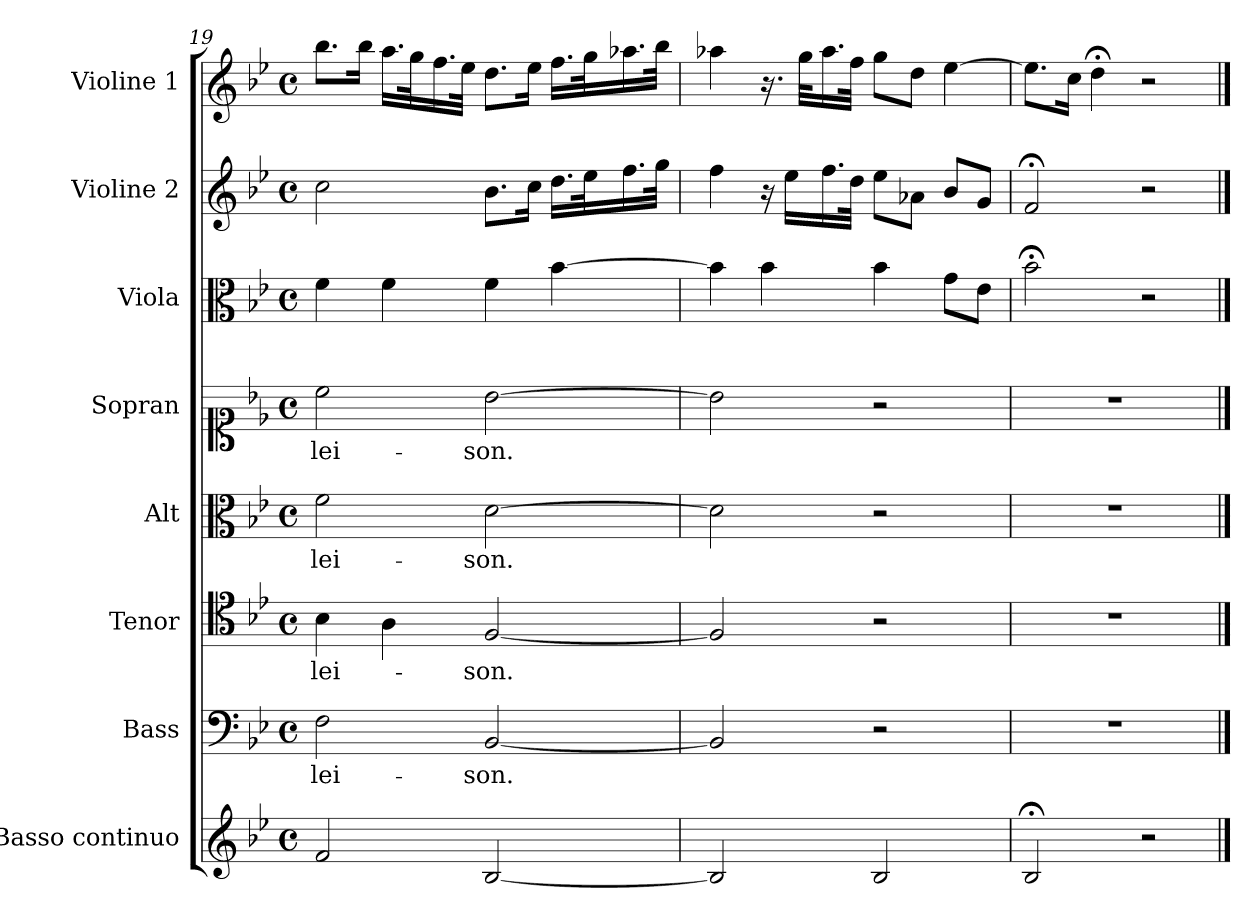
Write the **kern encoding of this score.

**kern	**kern	**text	**kern	**text	**kern	**text	**kern	**text	**kern	**kern	**kern
*part8	*part7	*part7	*part6	*part6	*part5	*part5	*part4	*part4	*part3	*part2	*part1
*staff8	*staff7	*staff7	*staff6	*staff6	*staff5	*staff5	*staff4	*staff4	*staff3	*staff2	*staff1
*I"Basso continuo	*I"Bass	*	*I"Tenor	*	*I"Alt	*	*I"Sopran	*	*I"Viola	*I"Violine 2	*I"Violine 1
*I'BC	*I'B	*	*I'T	*	*I'A	*	*I'S	*	*I'Vla.	*I'Vln 2	*I'Vln 1
*clefG2	*clefF4	*	*clefC4	*	*clefC3	*	*clefC1	*	*clefC3	*clefG2	*clefG2
*k[b-e-]	*k[b-e-]	*	*k[b-e-]	*	*k[b-e-]	*	*k[b-e-]	*	*k[b-e-]	*k[b-e-]	*k[b-e-]
*M4/4	*M4/4	*	*M4/4	*	*M4/4	*	*M4/4	*	*M4/4	*M4/4	*M4/4
*met(c)	*met(c)	*	*met(c)	*	*met(c)	*	*met(c)	*	*met(c)	*met(c)	*met(c)
=19	=19	=19	=19	=19	=19	=19	=19	=19	=19	=19	=19
!	!	!LO:LY:b	!	!LO:LY:b	!	!LO:LY:b	!	!LO:LY:b	!	!	!
2f/	2F\	-lei-	4B-\	-lei-	2f\	-lei-	2cc\	-lei-	4f\	2cc\	8.bb-\L
.	.	.	.	.	.	.	.	.	.	.	16bb-\Jk
.	.	.	4A\	.	.	.	.	.	4f\	.	16.aa\LL
.	.	.	.	.	.	.	.	.	.	.	32gg\K
.	.	.	.	.	.	.	.	.	.	.	16.ff\
.	.	.	.	.	.	.	.	.	.	.	32ee-\JJk
!	!	!LO:LY:b	!	!LO:LY:b	!	!LO:LY:b	!	!LO:LY:b	!	!	!
[2B-/	[2BB-/	-son.	[2F/	-son.	[2d\	-son.	[2b-\	-son.	4f\	8.b-\L	8.dd\L
.	.	.	.	.	.	.	.	.	.	16cc\Jk	16ee-\Jk
.	.	.	.	.	.	.	.	.	[4b-\	16.dd\LL	16.ff\LL
.	.	.	.	.	.	.	.	.	.	32ee-\K	32gg\K
.	.	.	.	.	.	.	.	.	.	16.ff\	16.aa-X\
.	.	.	.	.	.	.	.	.	.	32gg\JJk	32bb-\JJk
=20	=20	=20	=20	=20	=20	=20	=20	=20	=20	=20	=20
2B-/]	2BB-/]	.	2F/]	.	2d\]	.	2b-\]	.	4b-\]	4ff\	4aa-X\
.	.	.	.	.	.	.	.	.	4b-\	16r	16.r
.	.	.	.	.	.	.	.	.	.	16ee-\LL	.
.	.	.	.	.	.	.	.	.	.	.	32gg\KLL
.	.	.	.	.	.	.	.	.	.	16.ff\	16.aa-\
.	.	.	.	.	.	.	.	.	.	32dd\JJk	32ff\JJk
2B-/	2r	.	2r	.	2r	.	2r	.	4b-\	8ee-\L	8gg\L
.	.	.	.	.	.	.	.	.	.	8a-X\J	8dd\J
.	.	.	.	.	.	.	.	.	8g\L	8b-/L	[4ee-\
.	.	.	.	.	.	.	.	.	8e-\J	8g/J	.
!!LO:PB:g=z
=21	=21	=21	=21	=21	=21	=21	=21	=21	=21	=21	=21
2B-;</	1r	.	1r	.	1r	.	1r	.	2b-;<\	2f;</	8.ee-\L]
.	.	.	.	.	.	.	.	.	.	.	16cc\Jk
.	.	.	.	.	.	.	.	.	.	.	4dd;<\
2r	.	.	.	.	.	.	.	.	2r	2r	2r
==	==	==	==	==	==	==	==	==	==	==	==
*-	*-	*-	*-	*-	*-	*-	*-	*-	*-	*-	*-
